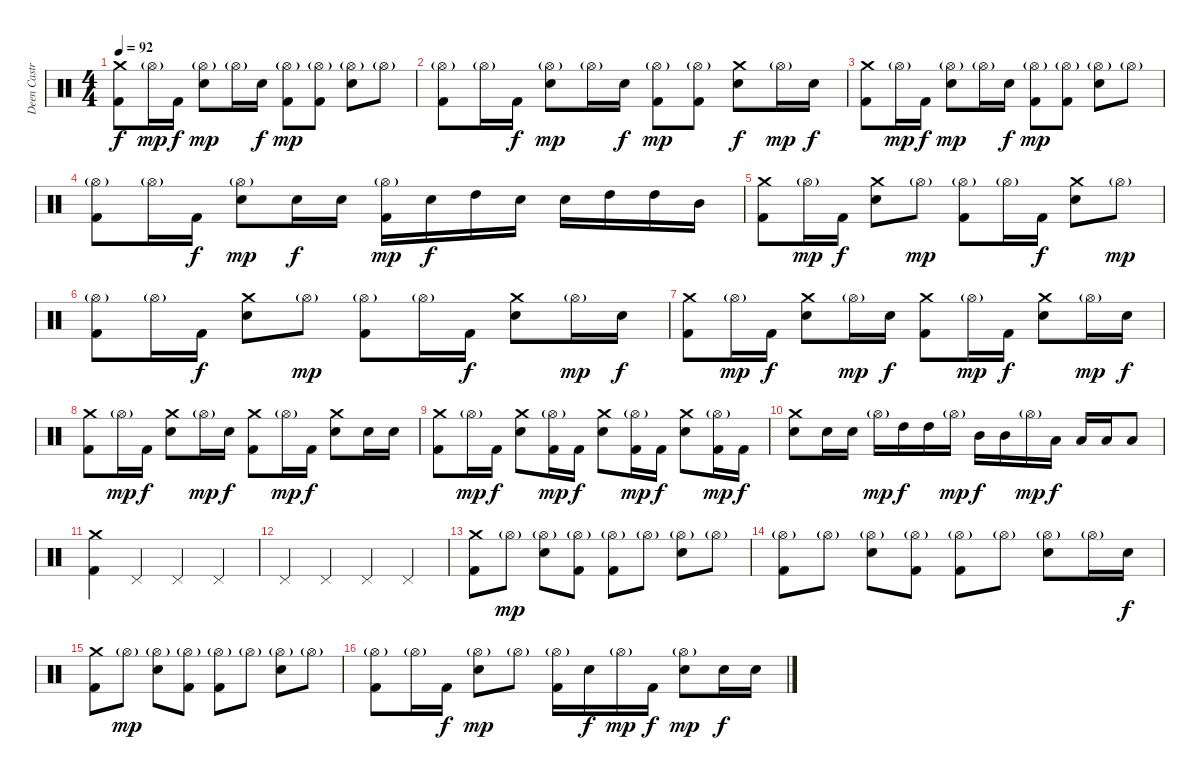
\track ("Deen Castronovo" "Deen Castr") {instrument percussion}
\staff {score}
\articulation defaults
\ts (4 4)
\tempo 92
\clef neutral
\ks c
("Crash medium (hit)" "Kick (hit) 2").8{dy f} "Hi-Hat (open)"{g}.16{dy mp} "Kick (hit) 2".16{dy f} ("Hi-Hat (open)"{g} "Electric Snare (hit)").8{dy mp} "Hi-Hat (open)"{g}.16 "Electric Snare (hit)".16{dy f} ("Hi-Hat (open)"{g} "Kick (hit) 2").8{dy mp} ("Hi-Hat (open)"{g} "Kick (hit) 2").8 ("Hi-Hat (open)"{g} "Electric Snare (hit)").8 "Hi-Hat (open)"{g}.8 |
("Hi-Hat (open)"{g} "Kick (hit) 2").8 "Hi-Hat (open)"{g}.16 "Kick (hit) 2".16{dy f} ("Hi-Hat (open)"{g} "Electric Snare (hit)").8{dy mp} "Hi-Hat (open)"{g}.16 "Electric Snare (hit)".16{dy f} ("Hi-Hat (open)"{g} "Kick (hit) 2").8{dy mp} ("Hi-Hat (open)"{g} "Kick (hit) 2").8 ("Crash medium (hit)" "Electric Snare (hit)").8{dy f} "Hi-Hat (open)"{g}.16{dy mp} "Electric Snare (hit)".16{dy f} |
("Crash medium (hit)" "Kick (hit) 2").8 "Hi-Hat (open)"{g}.16{dy mp} "Kick (hit) 2".16{dy f} ("Hi-Hat (open)"{g} "Electric Snare (hit)").8{dy mp} "Hi-Hat (open)"{g}.16 "Electric Snare (hit)".16{dy f} ("Hi-Hat (open)"{g} "Kick (hit) 2").8{dy mp} ("Hi-Hat (open)"{g} "Kick (hit) 2").8 ("Hi-Hat (open)"{g} "Electric Snare (hit)").8 "Hi-Hat (open)"{g}.8 |
("Hi-Hat (open)"{g} "Kick (hit) 2").8 "Hi-Hat (open)"{g}.16 "Kick (hit) 2".16{dy f} ("Hi-Hat (open)"{g} "Electric Snare (hit)").8{dy mp} "Electric Snare (hit)".16{dy f} "Electric Snare (hit)".16 ("Hi-Hat (open)"{g} "Kick (hit) 2").16{dy mp} "Electric Snare (hit)".16{dy f} "High Tom (hit)".16 "Electric Snare (hit)".16 "Electric Snare (hit)".16 "High Tom (hit)".16 "High Tom (hit)".16 "Mid Tom (hit)".16 |
("Crash medium (hit)" "Kick (hit) 2").8 "Hi-Hat (open)"{g}.16{dy mp} "Kick (hit) 2".16{dy f} ("Crash medium (hit)" "Electric Snare (hit)").8 "Hi-Hat (open)"{g}.8{dy mp} ("Hi-Hat (open)"{g} "Kick (hit) 2").8 "Hi-Hat (open)"{g}.16 "Kick (hit) 2".16{dy f} ("Crash medium (hit)" "Electric Snare (hit)").8 "Hi-Hat (open)"{g}.8{dy mp} |
("Hi-Hat (open)"{g} "Kick (hit) 2").8 "Hi-Hat (open)"{g}.16 "Kick (hit) 2".16{dy f} ("Crash medium (hit)" "Electric Snare (hit)").8 "Hi-Hat (open)"{g}.8{dy mp} ("Hi-Hat (open)"{g} "Kick (hit) 2").8 "Hi-Hat (open)"{g}.16 "Kick (hit) 2".16{dy f} ("Crash medium (hit)" "Electric Snare (hit)").8 "Hi-Hat (open)"{g}.16{dy mp} "Electric Snare (hit)".16{dy f} |
("Crash medium (hit)" "Kick (hit) 2").8 "Hi-Hat (open)"{g}.16{dy mp} "Kick (hit) 2".16{dy f} ("Crash medium (hit)" "Electric Snare (hit)").8 "Hi-Hat (open)"{g}.16{dy mp} "Electric Snare (hit)".16{dy f} ("Crash medium (hit)" "Kick (hit) 2").8 "Hi-Hat (open)"{g}.16{dy mp} "Kick (hit) 2".16{dy f} ("Crash medium (hit)" "Electric Snare (hit)").8 "Hi-Hat (open)"{g}.16{dy mp} "Electric Snare (hit)".16{dy f} |
("Crash medium (hit)" "Kick (hit) 2").8 "Hi-Hat (open)"{g}.16{dy mp} "Kick (hit) 2".16{dy f} ("Crash medium (hit)" "Electric Snare (hit)").8 "Hi-Hat (open)"{g}.16{dy mp} "Electric Snare (hit)".16{dy f} ("Crash medium (hit)" "Kick (hit) 2").8 "Hi-Hat (open)"{g}.16{dy mp} "Kick (hit) 2".16{dy f} ("Crash medium (hit)" "Electric Snare (hit)").8 "Electric Snare (hit)".16 "Electric Snare (hit)".16 |
("Crash medium (hit)" "Kick (hit) 2").8 "Hi-Hat (open)"{g}.16{dy mp} "Kick (hit) 2".16{dy f} ("Crash medium (hit)" "Electric Snare (hit)").8 ("Hi-Hat (open)"{g} "Kick (hit) 2").16{dy mp} "Kick (hit) 2".16{dy f} ("Crash medium (hit)" "Electric Snare (hit)").8 ("Hi-Hat (open)"{g} "Kick (hit) 2").16{dy mp} "Kick (hit) 2".16{dy f} ("Crash medium (hit)" "Electric Snare (hit)").8 ("Hi-Hat (open)"{g} "Kick (hit) 2").16{dy mp} "Kick (hit) 2".16{dy f} |
("Crash medium (hit)" "Electric Snare (hit)").8 "Electric Snare (hit)".16 "Electric Snare (hit)".16 "Hi-Hat (open)"{g}.16{dy mp} "High Tom (hit)".16{dy f} "High Tom (hit)".16 "Hi-Hat (open)"{g}.16{dy mp} "Mid Tom (hit)".16{dy f} "Mid Tom (hit)".16 "Hi-Hat (open)"{g}.16{dy mp} "Low Tom (hit)".16{dy f} "Low Tom (hit)".16 "Low Tom (hit)".16 "Low Tom (hit)".8 |
("Crash medium (hit)" "Kick (hit) 2").4 "Pedal Hi-Hat (hit)".4 "Pedal Hi-Hat (hit)".4 "Pedal Hi-Hat (hit)".4 |
"Pedal Hi-Hat (hit)".4 "Pedal Hi-Hat (hit)".4 "Pedal Hi-Hat (hit)".4 "Pedal Hi-Hat (hit)".4 |
("Crash medium (hit)" "Kick (hit) 2").8 "Hi-Hat (open)"{g}.8{dy mp} ("Hi-Hat (open)"{g} "Electric Snare (hit)").8 ("Hi-Hat (open)"{g} "Kick (hit) 2").8 ("Hi-Hat (open)"{g} "Kick (hit) 2").8 "Hi-Hat (open)"{g}.8 ("Hi-Hat (open)"{g} "Electric Snare (hit)").8 "Hi-Hat (open)"{g}.8 |
("Hi-Hat (open)"{g} "Kick (hit) 2").8 "Hi-Hat (open)"{g}.8 ("Hi-Hat (open)"{g} "Electric Snare (hit)").8 ("Hi-Hat (open)"{g} "Kick (hit) 2").8 ("Hi-Hat (open)"{g} "Kick (hit) 2").8 "Hi-Hat (open)"{g}.8 ("Hi-Hat (open)"{g} "Electric Snare (hit)").8 "Hi-Hat (open)"{g}.16 "Electric Snare (hit)".16{dy f} |
("Crash medium (hit)" "Kick (hit) 2").8 "Hi-Hat (open)"{g}.8{dy mp} ("Hi-Hat (open)"{g} "Electric Snare (hit)").8 ("Hi-Hat (open)"{g} "Kick (hit) 2").8 ("Hi-Hat (open)"{g} "Kick (hit) 2").8 "Hi-Hat (open)"{g}.8 ("Hi-Hat (open)"{g} "Electric Snare (hit)").8 "Hi-Hat (open)"{g}.8 |
("Hi-Hat (open)"{g} "Kick (hit) 2").8 "Hi-Hat (open)"{g}.16 "Kick (hit) 2".16{dy f} ("Hi-Hat (open)"{g} "Electric Snare (hit)").8{dy mp} "Hi-Hat (open)"{g}.8 ("Hi-Hat (open)"{g} "Kick (hit) 2").16 "Electric Snare (hit)".16{dy f} "Hi-Hat (open)"{g}.16{dy mp} "Kick (hit) 2".16{dy f} ("Hi-Hat (open)"{g} "Electric Snare (hit)").8{dy mp} "Electric Snare (hit)".16{dy f} "Electric Snare (hit)".16
